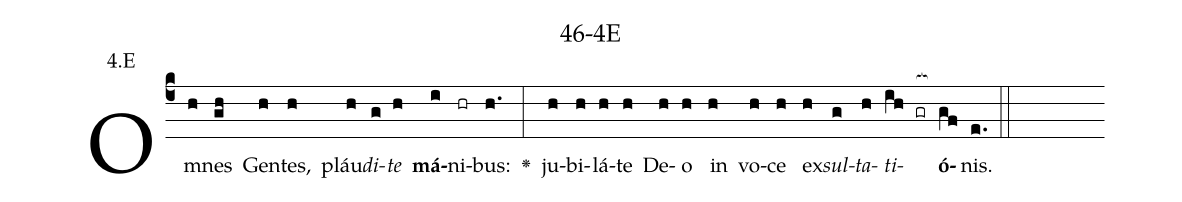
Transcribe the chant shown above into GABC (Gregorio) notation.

name: 46-4E;
annotation: 4.E;
%%
(c4)Om(h)nes(gh) Gen(h)tes,(h) pláu(h)<i>di</i>(g)<i>te</i>(h) <b>má</b>(i)ni(hr)bus:(h.) <v>\greheightstar</v>(:) ju(h)bi(h)lá(h)te(h) De(h)o(h) in(h) vo(h)ce(h) ex(h)<i>sul</i>(g)<i>ta</i>(h)<i>ti</i>(ih gr[ocb:1{])<b>ó</b>(gf[ocb:0}])nis.(e.) (::)


%E(h) u(g) o(h) u(ih) a(gf) e.(e.) (::)
